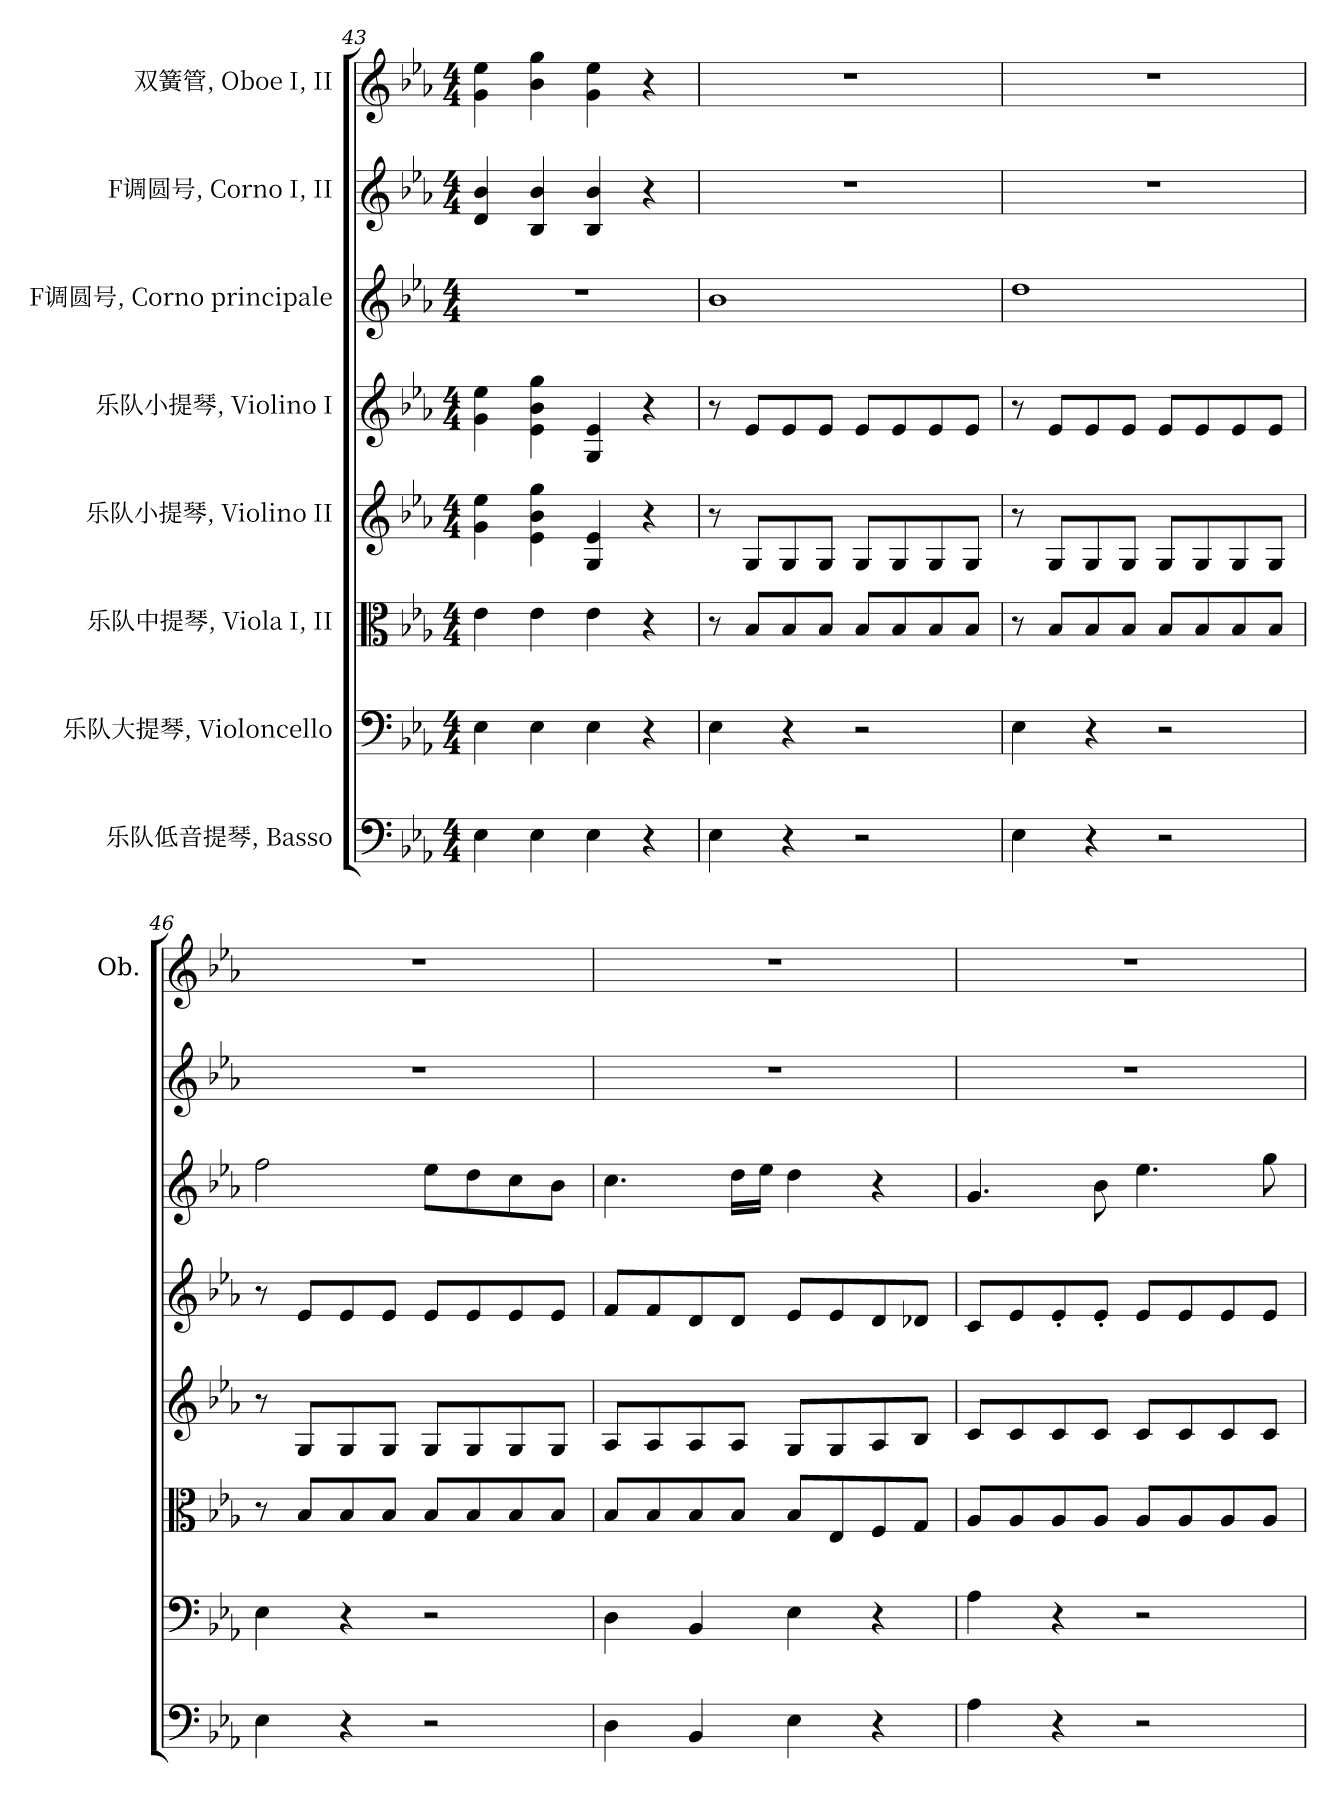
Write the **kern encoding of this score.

**kern	**kern	**kern	**kern	**kern	**kern	**kern	**kern
*part8	*part7	*part6	*part5	*part4	*part3	*part2	*part1
*staff8	*staff7	*staff6	*staff5	*staff4	*staff3	*staff2	*staff1
*I"乐队低音提琴, Basso	*I"乐队大提琴, Violoncello	*I"乐队中提琴, Viola I, II	*I"乐队小提琴, Violino II	*I"乐队小提琴, Violino I	*I"F调圆号, Corno principale	*I"F调圆号, Corno I, II	*I"双簧管, Oboe I, II
*	*	*	*	*	*	*	*I'Ob.
*clefF4	*clefF4	*clefC3	*clefG2	*clefG2	*clefG2	*clefG2	*clefG2
*ITrd7c12	*	*	*	*	*ITrd4c7	*ITrd4c7	*
*k[b-e-a-]	*k[b-e-a-]	*k[b-e-a-]	*k[b-e-a-]	*k[b-e-a-]	*k[b-e-a-d-]	*k[b-e-a-d-]	*k[b-e-a-]
*M4/4	*M4/4	*M4/4	*M4/4	*M4/4	*M4/4	*M4/4	*M4/4
=43	=43	=43	=43	=43	=43	=43	=43
4EE-\	4E-\	4e-\	4g\ 4ee-\	4g\ 4ee-\	1r	4G/ 4e-/	4g\ 4ee-\
4EE-\	4E-\	4e-\	4e-\ 4b-\ 4gg\	4e-\ 4b-\ 4gg\	.	4E-/ 4e-/	4b-\ 4gg\
4EE-\	4E-\	4e-\	4G/ 4e-/	4G/ 4e-/	.	4E-/ 4e-/	4g\ 4ee-\
4r	4r	4r	4r	4r	.	4r	4r
=44	=44	=44	=44	=44	=44	=44	=44
4EE-\	4E-\	8r	8r	8r	1e-	1r	1r
.	.	8B-/L	8G/L	8e-/L	.	.	.
4r	4r	8B-/	8G/	8e-/	.	.	.
.	.	8B-/J	8G/J	8e-/J	.	.	.
2r	2r	8B-/L	8G/L	8e-/L	.	.	.
.	.	8B-/	8G/	8e-/	.	.	.
.	.	8B-/	8G/	8e-/	.	.	.
.	.	8B-/J	8G/J	8e-/J	.	.	.
=45	=45	=45	=45	=45	=45	=45	=45
4EE-\	4E-\	8r	8r	8r	1g	1r	1r
.	.	8B-/L	8G/L	8e-/L	.	.	.
4r	4r	8B-/	8G/	8e-/	.	.	.
.	.	8B-/J	8G/J	8e-/J	.	.	.
2r	2r	8B-/L	8G/L	8e-/L	.	.	.
.	.	8B-/	8G/	8e-/	.	.	.
.	.	8B-/	8G/	8e-/	.	.	.
.	.	8B-/J	8G/J	8e-/J	.	.	.
!!LO:PB:g=z
=46	=46	=46	=46	=46	=46	=46	=46
4EE-\	4E-\	8r	8r	8r	2b-\	1r	1r
.	.	8B-/L	8G/L	8e-/L	.	.	.
4r	4r	8B-/	8G/	8e-/	.	.	.
.	.	8B-/J	8G/J	8e-/J	.	.	.
2r	2r	8B-/L	8G/L	8e-/L	8a-\L	.	.
.	.	8B-/	8G/	8e-/	8g\	.	.
.	.	8B-/	8G/	8e-/	8f\	.	.
.	.	8B-/J	8G/J	8e-/J	8e-\J	.	.
=47	=47	=47	=47	=47	=47	=47	=47
4DD\	4D\	8B-/L	8A-/L	8f/L	4.f\	1r	1r
.	.	8B-/	8A-/	8f/	.	.	.
4BBB-/	4BB-/	8B-/	8A-/	8d/	.	.	.
.	.	8B-/J	8A-/J	8d/J	16g\LL	.	.
.	.	.	.	.	16a-\JJ	.	.
4EE-\	4E-\	8B-/L	8G/L	8e-/L	4g\	.	.
.	.	8E-/	8G/	8e-/	.	.	.
4r	4r	8F/	8A-/	8d/	4r	.	.
.	.	8G/J	8B-/J	8d-X/J	.	.	.
=48	=48	=48	=48	=48	=48	=48	=48
4AA-\	4A-\	8A-/L	8c/L	8c/L	4.c/	1r	1r
.	.	8A-/	8c/	8e-/	.	.	.
4r	4r	8A-/	8c/	8e-'/	.	.	.
.	.	8A-/J	8c/J	8e-'/J	8e-\	.	.
2r	2r	8A-/L	8c/L	8e-/L	4.a-\	.	.
.	.	8A-/	8c/	8e-/	.	.	.
.	.	8A-/	8c/	8e-/	.	.	.
.	.	8A-/J	8c/J	8e-/J	8cc\	.	.
=	=	=	=	=	=	=	=
*-	*-	*-	*-	*-	*-	*-	*-
